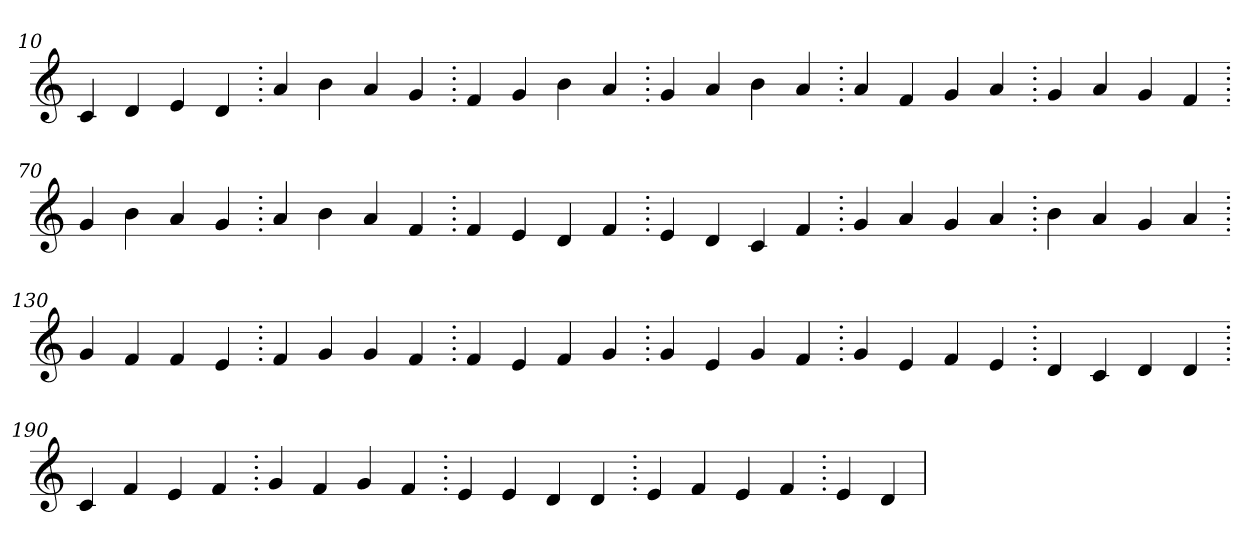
**kern
*part1
*staff1
*clefG2
=10.
4c
4d
4e
4d
=20.
4a
4b
4a
4g
=30.
4f
4g
4b
4a
=40.
4g
4a
4b
4a
=50.
4a
4f
4g
4a
=60.
4g
4a
4g
4f
=70.
4g
4b
4a
4g
=80.
4a
4b
4a
4f
=90.
4f
4e
4d
4f
=100.
4e
4d
4c
4f
=110.
4g
4a
4g
4a
=120.
4b
4a
4g
4a
=130.
4g
4f
4f
4e
=140.
4f
4g
4g
4f
=150.
4f
4e
4f
4g
=160.
4g
4e
4g
4f
=170.
4g
4e
4f
4e
=180.
4d
4c
4d
4d
=190.
4c
4f
4e
4f
=200.
4g
4f
4g
4f
=210.
4e
4e
4d
4d
=220.
4e
4f
4e
4f
=230.
4e
4d
=
*-
